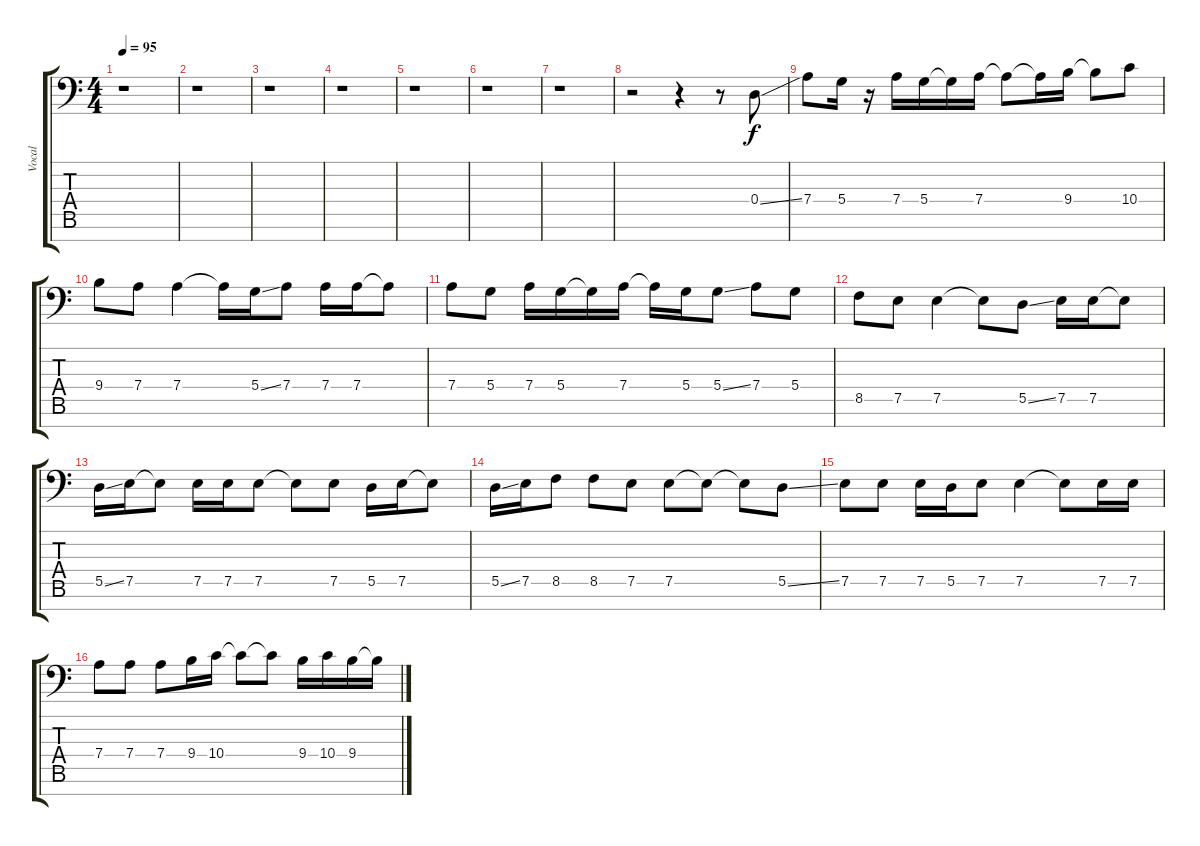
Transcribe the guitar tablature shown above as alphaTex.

\track ("Vocal" "Vocal") {instrument tenorsax}
\staff {score tabs}
\tuning (E4 B3 G3 D3 A2 E2 C-1) {hide}
\ts (4 4)
\tempo 95
\clef f4
\ks c
r.1{dy f instrument tenorsax} |
r.1 |
r.1 |
r.1 |
r.1 |
r.1 |
r.1 |
r.2 r.4 r.8 0.4{ss}.8 |
7.4.8 5.4.16 r.16 7.4.16 5.4.16 5.4{t}.16 7.4.16 7.4{t}.8 7.4{t}.16 9.4.16 9.4{t}.8 10.4.8 |
9.4.8 7.4.8 7.4.4 7.4{t}.16 5.4{ss}.16 7.4.8 7.4.16 7.4.16 7.4{t}.8 |
7.4.8 5.4.8 7.4.16 5.4.16 5.4{t}.16 7.4.16 7.4{t}.16 5.4.16 5.4{ss}.8 7.4.8 5.4.8 |
8.5.8 7.5.8 7.5.4 7.5{t}.8 5.5{ss}.8 7.5.16 7.5.16 7.5{t}.8 |
5.5{ss}.16 7.5.16 7.5{t}.8 7.5.16 7.5.16 7.5.8 7.5{t}.8 7.5.8 5.5.16 7.5.16 7.5{t}.8 |
5.5{ss}.16 7.5.16 8.5.8 8.5.8 7.5.8 7.5.8 7.5{t}.8 7.5{t}.8 5.5{ss}.8 |
7.5.8 7.5.8 7.5.16 5.5.16 7.5.8 7.5.4 7.5{t}.8 7.5.16 7.5.16 |
7.4.8 7.4.8 7.4.8 9.4.16 10.4.16 10.4{t}.8 10.4{t}.8 9.4.16 10.4.16 9.4.16 9.4{t}.16
